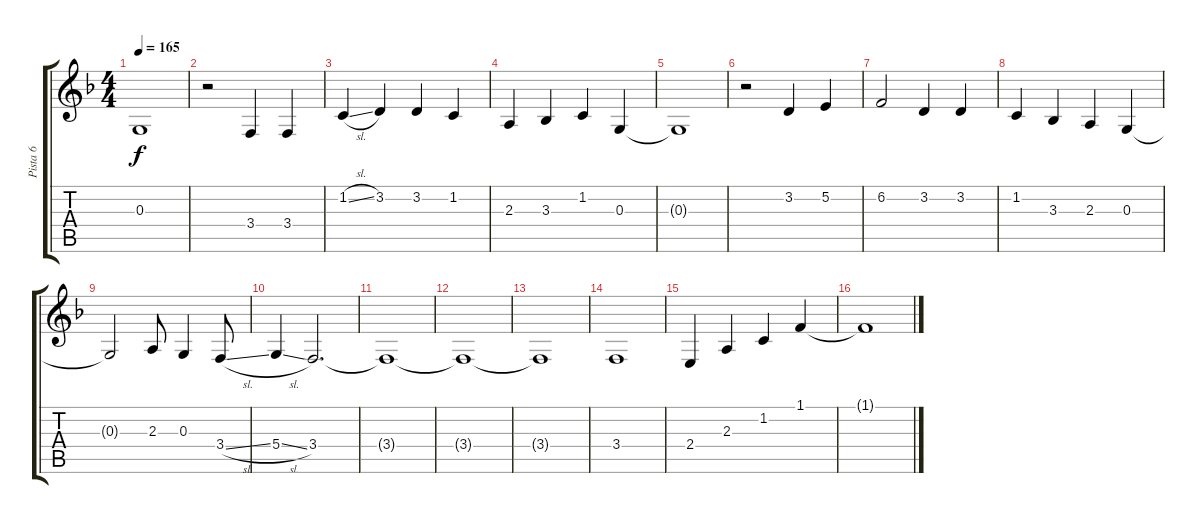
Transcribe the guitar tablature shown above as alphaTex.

\track ("Pista 6" "Pista 6") {instrument electricgrandpiano}
\staff {score tabs}
\tuning (E4 B3 G3 D3 A2 E2) {hide}
\ts (4 4)
\tempo 165
\clef g2
\ks f
0.3{t}.1{dy f} |
r.2 3.4.4 3.4.4 |
1.2{sl}.4 3.2.4 3.2.4 1.2.4 |
2.3.4 3.3.4 1.2.4 0.3.4 |
0.3{t}.1 |
r.2 3.2.4 5.2.4 |
6.2.2 3.2.4 3.2.4 |
1.2.4 3.3.4 2.3.4 0.3.4 |
0.3{t}.2 2.3.8 0.3.4 3.4{sl}.8 |
5.4{sl}.4 3.4.2{d} |
3.4{t}.1 |
3.4{t}.1 |
3.4{t}.1 |
3.4.1 |
2.4.4 2.3.4 1.2.4 1.1.4 |
1.1{t}.1
